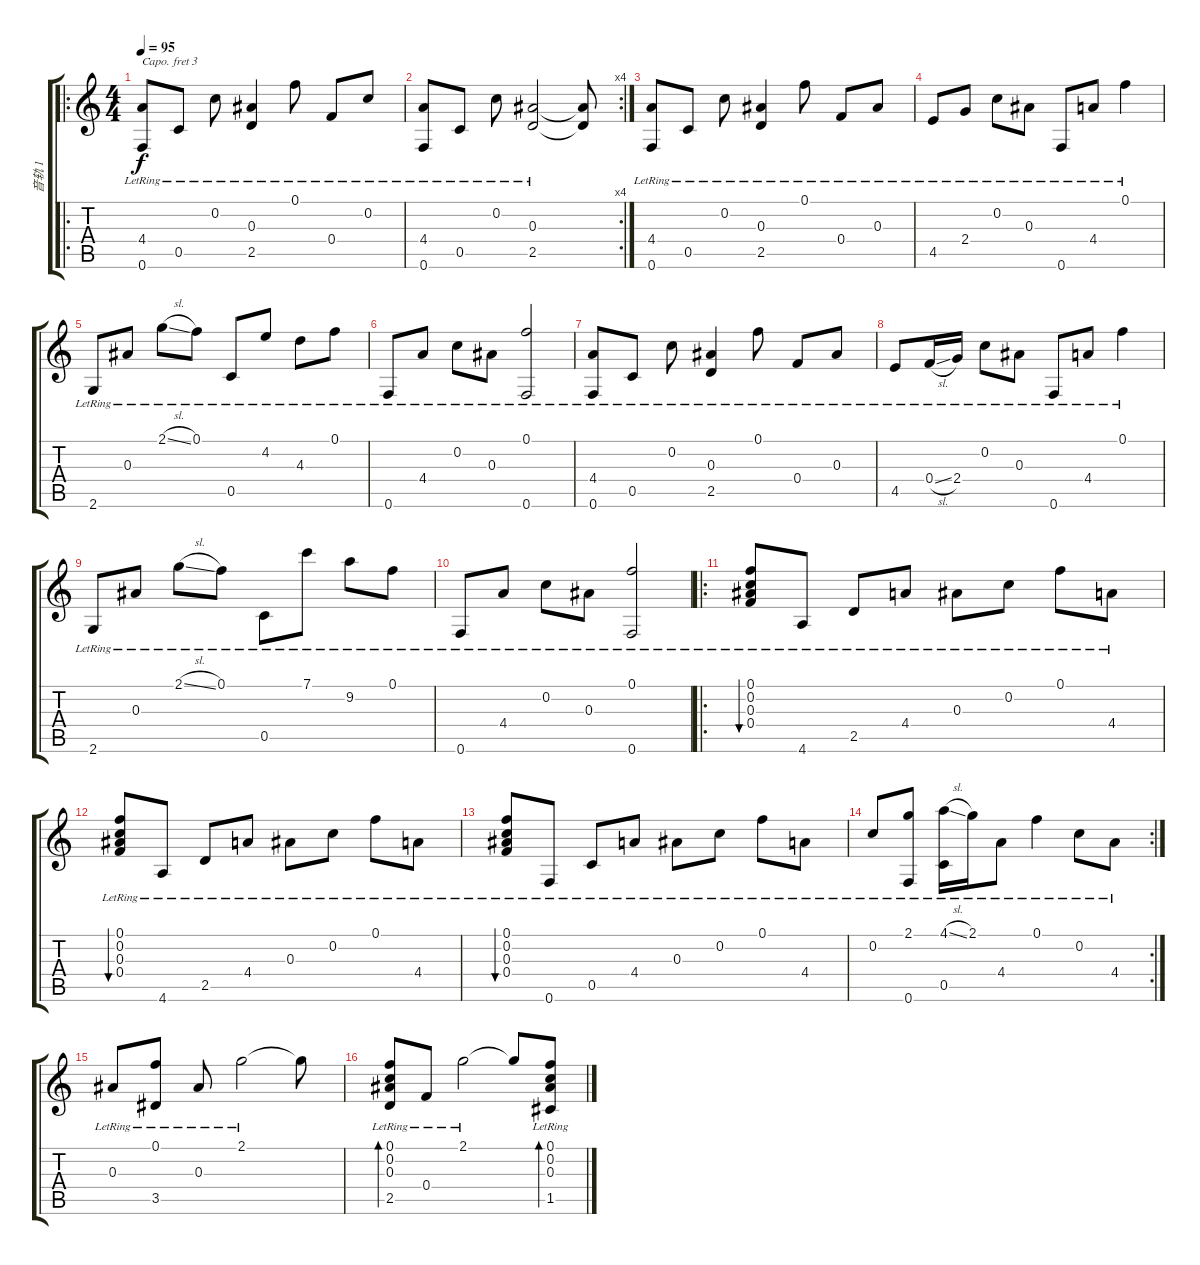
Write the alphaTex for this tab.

\track ("音轨 1" "音轨 1") {instrument acousticguitarsteel}
\staff {score tabs}
\capo 3
\tuning (D4 A3 G3 D3 A2 D2) {hide}
\ro
\ts (4 4)
\tempo 95
\clef g2
\ks c
(4.4{lr} 0.6{lr}).8{dy f instrument acousticguitarsteel} 0.5{lr}.8 0.2{lr}.8 (0.3{lr} 2.5{lr}).4 0.1{lr}.8 0.4{lr}.8 0.2{lr}.8 |
\rc 4
(4.4{lr} 0.6{lr}).8 0.5{lr}.8 0.2{lr}.8 (0.3{lr} 2.5{lr}).2 (0.3{t} 2.5{t}).8 |
(4.4{lr} 0.6{lr}).8 0.5{lr}.8 0.2{lr}.8 (0.3{lr} 2.5{lr}).4 0.1{lr}.8 0.4{lr}.8 0.3{lr}.8 |
4.5{lr}.8 2.4{lr}.8 0.2{lr}.8 0.3{lr}.8 0.6{lr}.8 4.4{lr}.8 0.1{lr}.4 |
2.6{lr}.8 0.3{lr}.8 2.1{sl lr}.8 0.1{lr}.8 0.5{lr}.8 4.2{lr}.8 4.3{lr}.8 0.1{lr}.8 |
0.6{lr}.8 4.4{lr}.8 0.2{lr}.8 0.3{lr}.8 (0.1{lr} 0.6{lr}).2 |
(4.4{lr} 0.6{lr}).8 0.5{lr}.8 0.2{lr}.8 (0.3{lr} 2.5{lr}).4 0.1{lr}.8 0.4{lr}.8 0.3{lr}.8 |
4.5{lr}.8 0.4{sl lr}.16 2.4{lr}.16 0.2{lr}.8 0.3{lr}.8 0.6{lr}.8 4.4{lr}.8 0.1{lr}.4 |
2.6{lr}.8 0.3{lr}.8 2.1{sl lr}.8 0.1{lr}.8 0.5{lr}.8 7.1{lr}.8 9.2{lr}.8 0.1{lr}.8 |
0.6{lr}.8 4.4{lr}.8 0.2{lr}.8 0.3{lr}.8 (0.1{lr} 0.6{lr}).2 |
\ro
(0.1{lr} 0.2{lr} 0.3{lr} 0.4{lr}).8{bu 480} 4.6{lr}.8 2.5{lr}.8 4.4{lr}.8 0.3{lr}.8 0.2{lr}.8 0.1{lr}.8 4.4{lr}.8 |
(0.1{lr} 0.2{lr} 0.3{lr} 0.4{lr}).8{bu 480} 4.6{lr}.8 2.5{lr}.8 4.4{lr}.8 0.3{lr}.8 0.2{lr}.8 0.1{lr}.8 4.4{lr}.8 |
(0.1{lr} 0.2{lr} 0.3{lr} 0.4{lr}).8{bu 480} 0.6{lr}.8 0.5{lr}.8 4.4{lr}.8 0.3{lr}.8 0.2{lr}.8 0.1{lr}.8 4.4{lr}.8 |
\rc 2
0.2{lr}.8 (2.1{lr} 0.6{lr}).8 (4.1{sl lr} 0.5{lr}).16 2.1{lr}.16 4.4{lr}.8 0.1{lr}.4 0.2{lr}.8 4.4{lr}.8 |
0.3{lr}.8 (0.1{lr} 3.5{lr}).8 0.3{lr}.8 2.1{lr}.2 2.1{t}.8 |
(0.1{lr} 0.2{lr} 0.3{lr} 2.5{lr}).8{bd 480} 0.4{lr}.8 2.1{lr}.2 2.1{t}.8 (0.1{lr} 0.2{lr} 0.3{lr} 1.5{lr}).8{bd 480}
